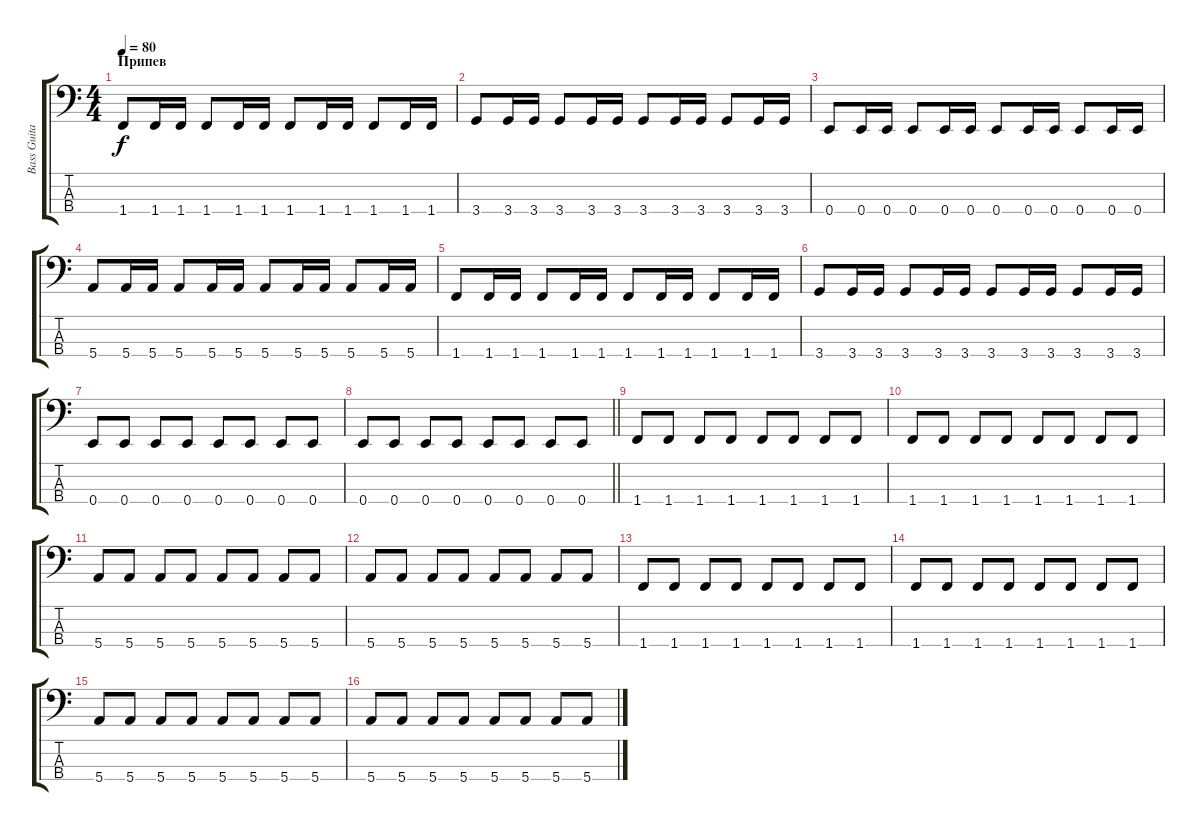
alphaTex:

\track ("Bass Guitar" "Bass Guita") {instrument electricbassfinger}
\staff {score tabs}
\tuning (G2 D2 A1 E1) {hide}
\ts (4 4)
\section ("" "Припев")
\tempo 80
\clef f4
\ks c
1.4.8{dy f} 1.4.16 1.4.16 1.4.8 1.4.16 1.4.16 1.4.8 1.4.16 1.4.16 1.4.8 1.4.16 1.4.16 |
3.4.8 3.4.16 3.4.16 3.4.8 3.4.16 3.4.16 3.4.8 3.4.16 3.4.16 3.4.8 3.4.16 3.4.16 |
0.4.8 0.4.16 0.4.16 0.4.8 0.4.16 0.4.16 0.4.8 0.4.16 0.4.16 0.4.8 0.4.16 0.4.16 |
5.4.8 5.4.16 5.4.16 5.4.8 5.4.16 5.4.16 5.4.8 5.4.16 5.4.16 5.4.8 5.4.16 5.4.16 |
1.4.8 1.4.16 1.4.16 1.4.8 1.4.16 1.4.16 1.4.8 1.4.16 1.4.16 1.4.8 1.4.16 1.4.16 |
3.4.8 3.4.16 3.4.16 3.4.8 3.4.16 3.4.16 3.4.8 3.4.16 3.4.16 3.4.8 3.4.16 3.4.16 |
0.4.8 0.4.8 0.4.8 0.4.8 0.4.8 0.4.8 0.4.8 0.4.8 |
\barLineRight lightlight
0.4.8 0.4.8 0.4.8 0.4.8 0.4.8 0.4.8 0.4.8 0.4.8 |
1.4.8 1.4.8 1.4.8 1.4.8 1.4.8 1.4.8 1.4.8 1.4.8 |
1.4.8 1.4.8 1.4.8 1.4.8 1.4.8 1.4.8 1.4.8 1.4.8 |
5.4.8 5.4.8 5.4.8 5.4.8 5.4.8 5.4.8 5.4.8 5.4.8 |
5.4.8 5.4.8 5.4.8 5.4.8 5.4.8 5.4.8 5.4.8 5.4.8 |
1.4.8 1.4.8 1.4.8 1.4.8 1.4.8 1.4.8 1.4.8 1.4.8 |
1.4.8 1.4.8 1.4.8 1.4.8 1.4.8 1.4.8 1.4.8 1.4.8 |
5.4.8 5.4.8 5.4.8 5.4.8 5.4.8 5.4.8 5.4.8 5.4.8 |
5.4.8 5.4.8 5.4.8 5.4.8 5.4.8 5.4.8 5.4.8 5.4.8
